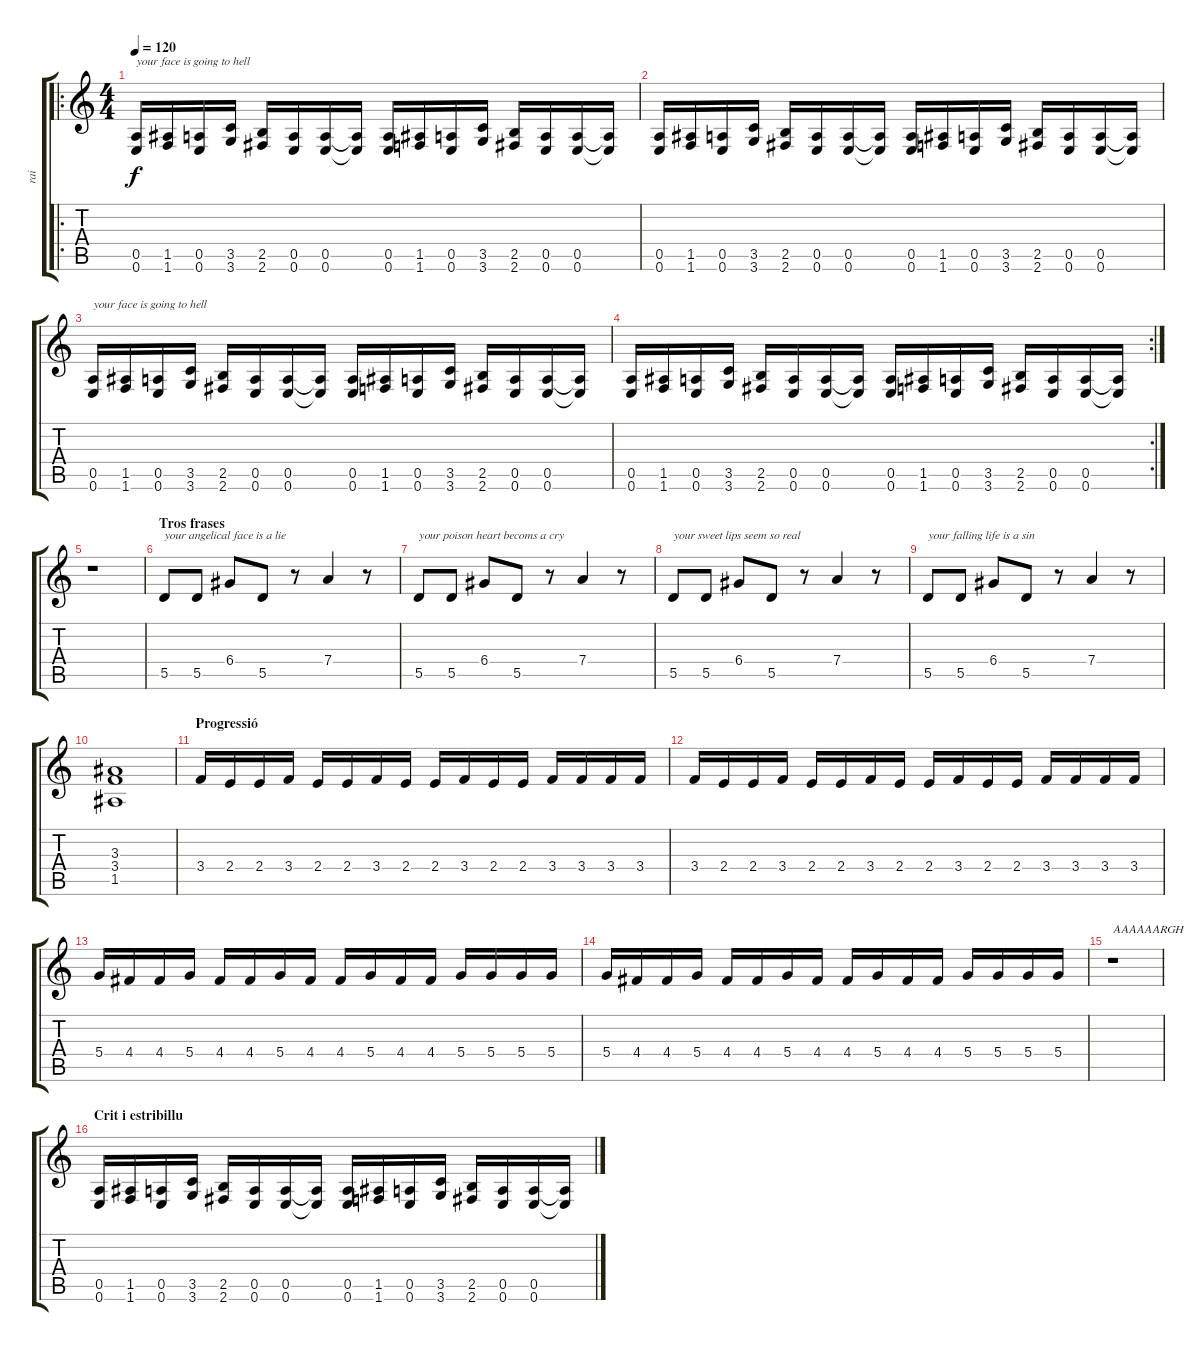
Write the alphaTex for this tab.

\track ("rai" "rai") {instrument distortionguitar}
\staff {score tabs}
\tuning (E4 B3 G3 D3 A2 E2) {hide}
\ro
\ts (4 4)
\tempo 120
\clef g2
\ks c
(0.5 0.6).16{txt "your face is going to hell" dy f} (1.5 1.6).16 (0.5 0.6).16 (3.5 3.6).16 (2.5 2.6).16 (0.5 0.6).16 (0.5 0.6).16 (0.5{t} 0.6{t}).16 (0.5 0.6).16 (1.5 1.6).16 (0.5 0.6).16 (3.5 3.6).16 (2.5 2.6).16 (0.5 0.6).16 (0.5 0.6).16 (0.5{t} 0.6{t}).16 |
(0.5 0.6).16 (1.5 1.6).16 (0.5 0.6).16 (3.5 3.6).16 (2.5 2.6).16 (0.5 0.6).16 (0.5 0.6).16 (0.5{t} 0.6{t}).16 (0.5 0.6).16 (1.5 1.6).16 (0.5 0.6).16 (3.5 3.6).16 (2.5 2.6).16 (0.5 0.6).16 (0.5 0.6).16 (0.5{t} 0.6{t}).16 |
(0.5 0.6).16{txt "your face is going to hell"} (1.5 1.6).16 (0.5 0.6).16 (3.5 3.6).16 (2.5 2.6).16 (0.5 0.6).16 (0.5 0.6).16 (0.5{t} 0.6{t}).16 (0.5 0.6).16 (1.5 1.6).16 (0.5 0.6).16 (3.5 3.6).16 (2.5 2.6).16 (0.5 0.6).16 (0.5 0.6).16 (0.5{t} 0.6{t}).16 |
\rc 2
(0.5 0.6).16 (1.5 1.6).16 (0.5 0.6).16 (3.5 3.6).16 (2.5 2.6).16 (0.5 0.6).16 (0.5 0.6).16 (0.5{t} 0.6{t}).16 (0.5 0.6).16 (1.5 1.6).16 (0.5 0.6).16 (3.5 3.6).16 (2.5 2.6).16 (0.5 0.6).16 (0.5 0.6).16 (0.5{t} 0.6{t}).16 |
r.1 |
\section ("" "Tros frases")
5.5.8{txt "your angelical face is a lie"} 5.5.8 6.4.8 5.5.8 r.8 7.4.4 r.8 |
5.5.8{txt "your poison heart becoms a cry"} 5.5.8 6.4.8 5.5.8 r.8 7.4.4 r.8 |
5.5.8{txt "your sweet lips seem so real"} 5.5.8 6.4.8 5.5.8 r.8 7.4.4 r.8 |
5.5.8{txt "your falling life is a sin"} 5.5.8 6.4.8 5.5.8 r.8 7.4.4 r.8 |
(3.3 3.4 1.5).1 |
\section ("" "Progressió")
3.4.16 2.4.16 2.4.16 3.4.16 2.4.16 2.4.16 3.4.16 2.4.16 2.4.16 3.4.16 2.4.16 2.4.16 3.4.16 3.4.16 3.4.16 3.4.16 |
3.4.16 2.4.16 2.4.16 3.4.16 2.4.16 2.4.16 3.4.16 2.4.16 2.4.16 3.4.16 2.4.16 2.4.16 3.4.16 3.4.16 3.4.16 3.4.16 |
5.4.16 4.4.16 4.4.16 5.4.16 4.4.16 4.4.16 5.4.16 4.4.16 4.4.16 5.4.16 4.4.16 4.4.16 5.4.16 5.4.16 5.4.16 5.4.16 |
5.4.16 4.4.16 4.4.16 5.4.16 4.4.16 4.4.16 5.4.16 4.4.16 4.4.16 5.4.16 4.4.16 4.4.16 5.4.16 5.4.16 5.4.16 5.4.16 |
r.1{txt "AAAAAARGH"} |
\section ("" "Crit i estribillu")
(0.5 0.6).16 (1.5 1.6).16 (0.5 0.6).16 (3.5 3.6).16 (2.5 2.6).16 (0.5 0.6).16 (0.5 0.6).16 (0.5{t} 0.6{t}).16 (0.5 0.6).16 (1.5 1.6).16 (0.5 0.6).16 (3.5 3.6).16 (2.5 2.6).16 (0.5 0.6).16 (0.5 0.6).16 (0.5{t} 0.6{t}).16
